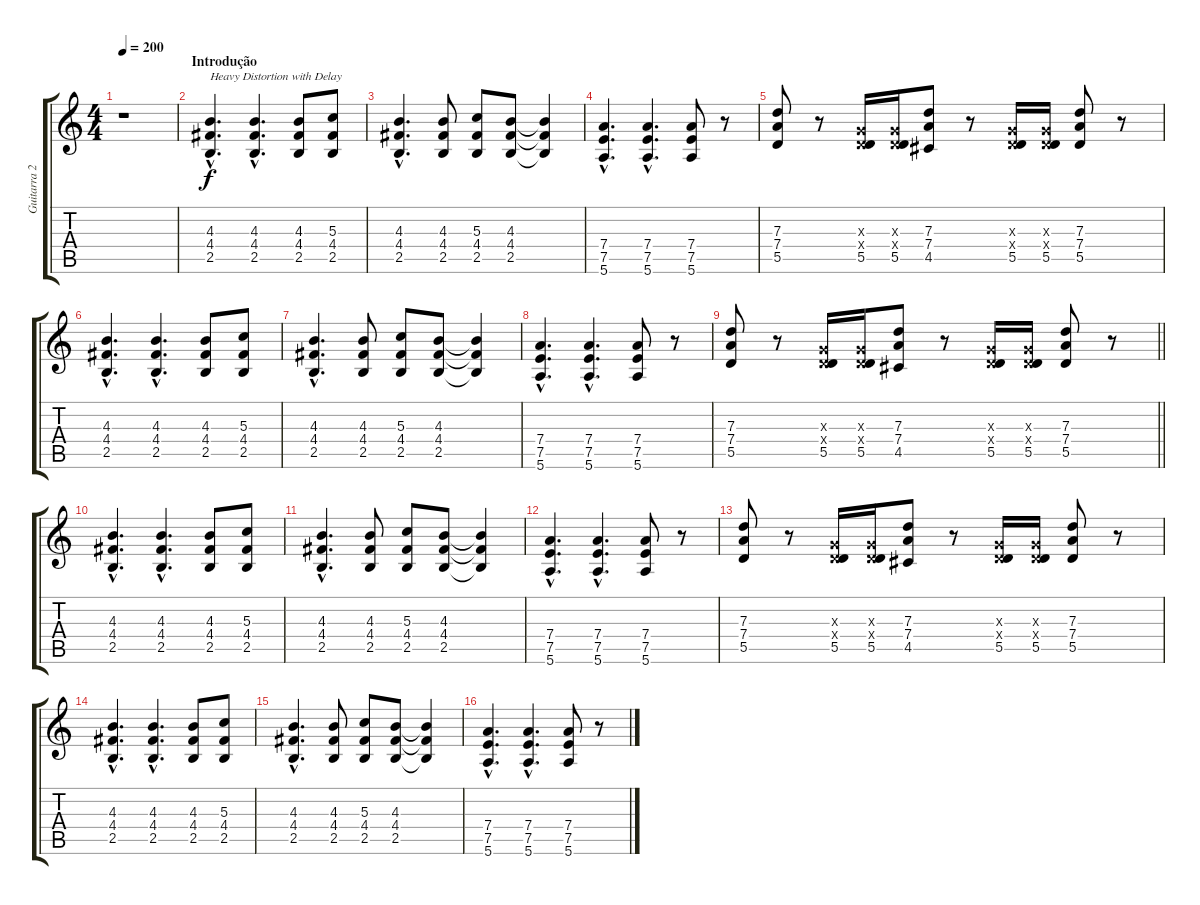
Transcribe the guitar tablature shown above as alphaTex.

\track ("Guitarra 2 - Erik" "Guitarra 2") {instrument distortionguitar}
\staff {score tabs}
\tuning (E4 B3 G3 D3 A2 E2) {hide}
\ts (4 4)
\tempo 200
\clef g2
\ks c
r.1{dy f instrument distortionguitar} |
\section ("" "Introdução")
(4.3{hac} 4.4{hac} 2.5{hac}).4{d txt "Heavy Distortion with Delay"} (4.3{hac} 4.4{hac} 2.5{hac}).4{d} (4.3 4.4 2.5).8 (5.3 4.4 2.5).8 |
(4.3{hac} 4.4{hac} 2.5{hac}).4{d} (4.3 4.4 2.5).8 (5.3 4.4 2.5).8 (4.3 4.4 2.5).8 (4.3{t} 4.4{t} 2.5{t}).4 |
(7.4{hac} 7.5{hac} 5.6{hac}).4{d} (7.4{hac} 7.5{hac} 5.6{hac}).4{d} (7.4 7.5 5.6).8 r.8 |
(7.3 7.4 5.5).8 r.8 (0.3{x} 0.4{x} 5.5).16 (0.3{x} 0.4{x} 5.5).16 (7.3 7.4 4.5).8 r.8 (0.3{x} 0.4{x} 5.5).16 (0.3{x} 0.4{x} 5.5).16 (7.3 7.4 5.5).8 r.8 |
(4.3{hac} 4.4{hac} 2.5{hac}).4{d} (4.3{hac} 4.4{hac} 2.5{hac}).4{d} (4.3 4.4 2.5).8 (5.3 4.4 2.5).8 |
(4.3{hac} 4.4{hac} 2.5{hac}).4{d} (4.3 4.4 2.5).8 (5.3 4.4 2.5).8 (4.3 4.4 2.5).8 (4.3{t} 4.4{t} 2.5{t}).4 |
(7.4{hac} 7.5{hac} 5.6{hac}).4{d} (7.4{hac} 7.5{hac} 5.6{hac}).4{d} (7.4 7.5 5.6).8 r.8 |
\barLineRight lightlight
(7.3 7.4 5.5).8 r.8 (0.3{x} 0.4{x} 5.5).16 (0.3{x} 0.4{x} 5.5).16 (7.3 7.4 4.5).8 r.8 (0.3{x} 0.4{x} 5.5).16 (0.3{x} 0.4{x} 5.5).16 (7.3 7.4 5.5).8 r.8 |
(4.3{hac} 4.4{hac} 2.5{hac}).4{d} (4.3{hac} 4.4{hac} 2.5{hac}).4{d} (4.3 4.4 2.5).8 (5.3 4.4 2.5).8 |
(4.3{hac} 4.4{hac} 2.5{hac}).4{d} (4.3 4.4 2.5).8 (5.3 4.4 2.5).8 (4.3 4.4 2.5).8 (4.3{t} 4.4{t} 2.5{t}).4 |
(7.4{hac} 7.5{hac} 5.6{hac}).4{d} (7.4{hac} 7.5{hac} 5.6{hac}).4{d} (7.4 7.5 5.6).8 r.8 |
(7.3 7.4 5.5).8 r.8 (0.3{x} 0.4{x} 5.5).16 (0.3{x} 0.4{x} 5.5).16 (7.3 7.4 4.5).8 r.8 (0.3{x} 0.4{x} 5.5).16 (0.3{x} 0.4{x} 5.5).16 (7.3 7.4 5.5).8 r.8 |
(4.3{hac} 4.4{hac} 2.5{hac}).4{d} (4.3{hac} 4.4{hac} 2.5{hac}).4{d} (4.3 4.4 2.5).8 (5.3 4.4 2.5).8 |
(4.3{hac} 4.4{hac} 2.5{hac}).4{d} (4.3 4.4 2.5).8 (5.3 4.4 2.5).8 (4.3 4.4 2.5).8 (4.3{t} 4.4{t} 2.5{t}).4 |
(7.4{hac} 7.5{hac} 5.6{hac}).4{d} (7.4{hac} 7.5{hac} 5.6{hac}).4{d} (7.4 7.5 5.6).8 r.8
